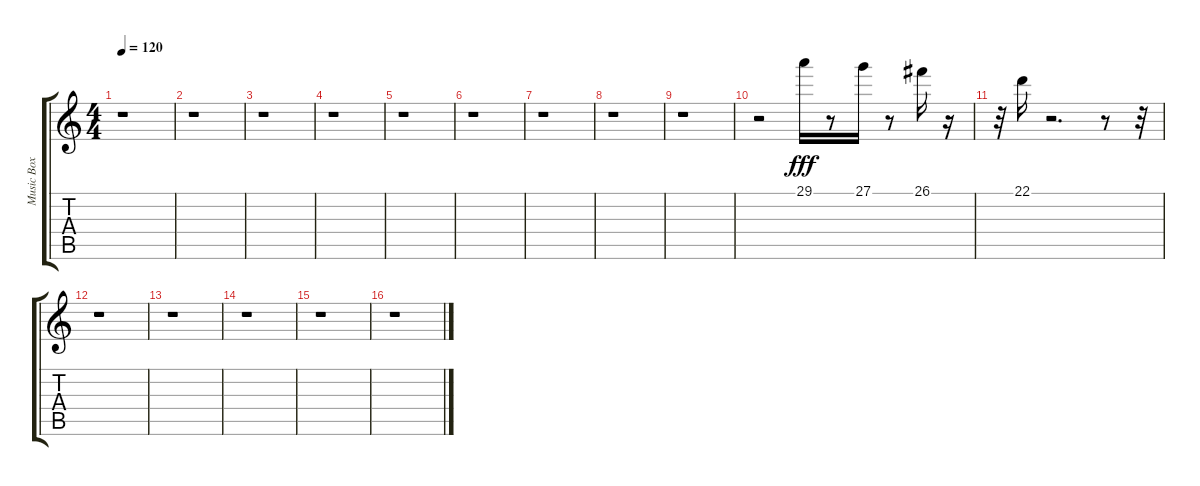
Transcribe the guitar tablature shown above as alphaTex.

\track ("Music Box " "Music Box ") {instrument pad1newage}
\staff {score tabs}
\tuning (E4 B3 G3 D3 A2 E2) {hide}
\ts (4 4)
\tempo 120
\clef g2
\ks c
r.1{dy fff} |
r.1 |
r.1 |
r.1 |
r.1 |
r.1 |
r.1 |
r.1 |
r.1 |
r.2 29.1.16 r.8 27.1.16 r.8 26.1.16 r.16 |
r.32 22.1.16 r.2{d} r.8 r.32 |
r.1 |
r.1 |
r.1 |
r.1 |
r.1
